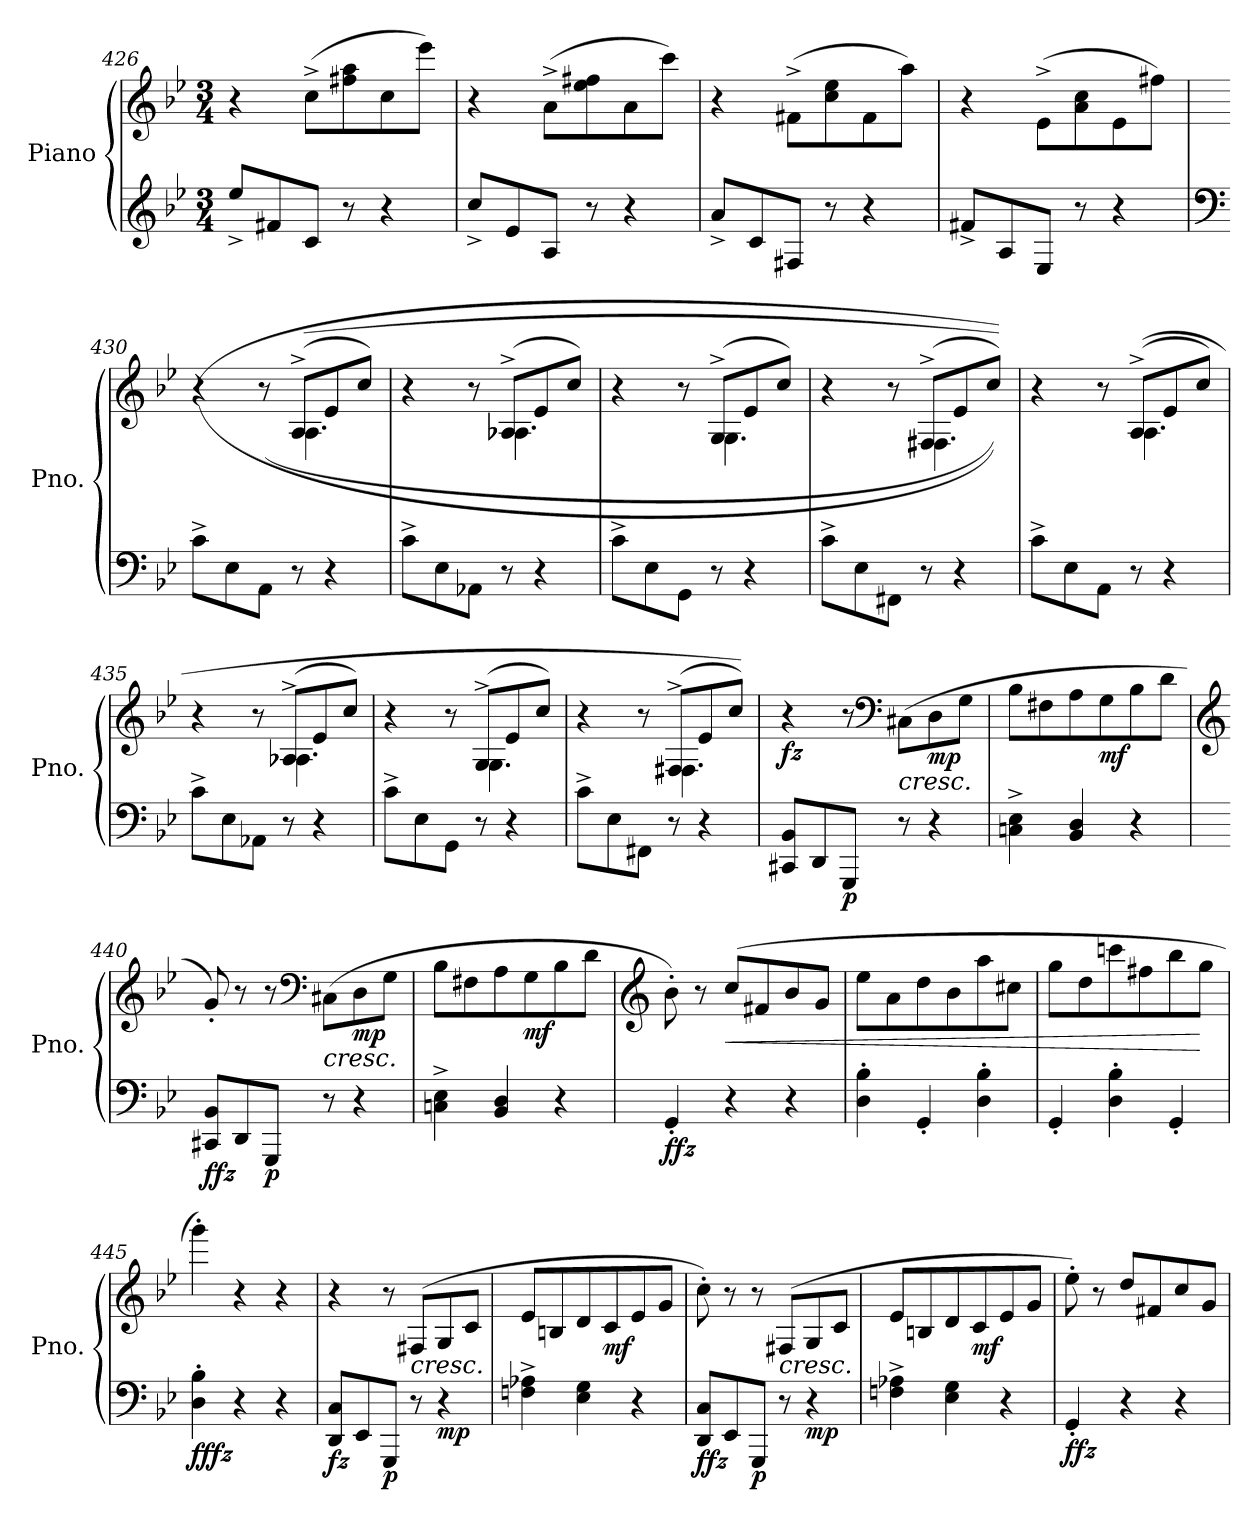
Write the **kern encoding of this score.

**kern	**kern	**dynam
*part1	*part1	*part1
*staff2	*staff1	*staff1/2
*I"Piano	*	*
*I'Pno.	*	*
*clefG2	*clefG2	*
*k[b-e-]	*k[b-e-]	*
*M3/4	*M3/4	*
=426	=426	=426
8ee-^/L	4r	.
8f#X/	.	.
8c/J	(>8cc^\L	.
8r	8ff#X\ 8aa\	.
4r	8cc\	.
.	8eee-\J)	.
!!LO:LB:g=z
=427	=427	=427
8cc^/L	4r	.
8e-/	.	.
8A/J	(>8a^\L	.
8r	8ee-\ 8ff#X\	.
4r	8a\	.
.	8ccc\J)	.
=428	=428	=428
8a^/L	4r	.
8c/	.	.
8F#X/J	(<8f#X^\L	.
8r	8cc\ 8ee-\	.
4r	8f#\	.
.	8aa\J)	.
=429	=429	=429
8f#X^/L	4r	.
8A/	.	.
8E-/J	(>8e-^\L	.
8r	8a\ 8cc\	.
4r	8e-\	.
.	8ff#X\J)	.
=430	=430	=430
*clefF4	*	*
*	*^	*
8c^\L	(>(>4r	4.ryy	.
8E-\	.	.	.
8AA\J	(>8r	.	.
8r	(<(>8A^/L	4.A\	.
4r	8e-/	.	.
.	8cc/J)	.	.
=431	=431	=431	=431
8c^\L	4r	4.ryy	.
8E-\	.	.	.
8AA-X\J	8r	.	.
8r	(<8A-X^/L	4.A-X\	.
4r	8e-/	.	.
.	8cc/J)	.	.
!!LO:LB:g=z	!!
=432	=432	=432	=432
8c^\L	4r	4.ryy	.
8E-\	.	.	.
8GG\J	8r	.	.
8r	(<8G^/L	4.G\	.
4r	8e-/	.	.
.	8cc/J)	.	.
=433	=433	=433	=433
8c^\L	4r	4.ryy	.
8E-\	.	.	.
8FF#X\J	8r	.	.
8r	(<8F#X^/L	4.F#X\	.
4r	8e-/	.	.
.	8cc/J)))))	.	.
=434	=434	=434	=434
8c^\L	4r	4.ryy	.
8E-\	.	.	.
8AA\J	8r	.	.
8r	(<(>8A^/L	4.A\	.
4r	8e-/	.	.
.	8cc/J)	.	.
=435	=435	=435	=435
8c^\L	4r	4.ryy	.
8E-\	.	.	.
8AA-X\J	8r	.	.
8r	(<8A-X^/L	4.A-X\	.
4r	8e-/	.	.
.	8cc/J)	.	.
=436	=436	=436	=436
8c^\L	4r	4.ryy	.
8E-\	.	.	.
8GG\J	8r	.	.
8r	(<8G^/L	4.G\	.
4r	8e-/	.	.
.	8cc/J)	.	.
!!LO:LB:g=z	!!
=437	=437	=437	=437
8c^\L	4r	4.ryy	.
8E-\	.	.	.
8FF#X\J	8r	.	.
8r	(<8F#X^/L	4.F#X\	.
4r	8e-/	.	.
.	8cc/J))	.	.
*	*v	*v	*
=438	=438	=438
!	!	!LO:DY:b
8CC#X/ 8BB-/L	4r	fz
8DD/	.	.
!	!	!LO:DY:b=2
8GGG/J	8r	p
*	*clefF4	*
!	!	!LO:HP:b
8r	(>8C#X\L	<
!	!	!LO:DY:b
4r	8D\	mp
.	8G\J	.
=439	=439	=439
4Cn\^ 4E-\^	8B-\L	.
.	8F#X\	.
4BB-/ 4D/	8A\	.
!	!	!LO:DY:b
.	8G\	mf
4r	8B-\	.
.	8d\J	[
=440	=440	=440
*	*clefG2	*
!	!	!LO:DY:b=2
!	!	!LO:DY:n=1:b
8CC#X/ 8BB-/L	8g'/)	f fz
8DD/	8r	.
!	!	!LO:DY:n=2:b=2
8GGG/J	8r	p
*	*clefF4	*
!	!	!LO:HP:b
8r	(>8C#X\L	<
!	!	!LO:DY:n=3:b
4r	8D\	mp
.	8G\J	.
=441	=441	=441
4Cn\^ 4E-\^	8B-\L	.
.	8F#X\	.
4BB-/ 4D/	8A\	.
!	!	!LO:DY:b
.	8G\	mf
4r	8B-\	.
.	8d\J	[
!!LO:PB:g=z
=442	=442	=442
*	*clefG2	*
!	!	!LO:DY:b=2
!	!	!LO:DY:n=1:b
4GG'/	8b-'\)	f fz
.	8r	.
!	!	!LO:HP:b
4r	(>8cc/L	<
.	8f#X/	.
4r	8b-/	.
.	8g/J	.
=443	=443	=443
4D\' 4B-\'	8ee-\L	.
.	8a\	.
4GG'/	8dd\	.
.	8b-\	.
4D\' 4B-\'	8aa\	.
.	8cc#X\J	.
=444	=444	=444
4GG'/	8gg\L	.
.	8dd\	.
4D\' 4B-\'	8cccn\	.
.	8ff#X\	.
4GG'/	8bb-\	.
.	8gg\J	[
=445	=445	=445
!	!	!LO:DY:b=2
!	!	!LO:DY:n=1:b
4D\' 4B-\'	4ggg'\)	ff fz
4r	4r	.
4r	4r	.
=446	=446	=446
!	!	!LO:DY:b=2
8DD/ 8C/L	4r	fz
8EE-/	.	.
!	!	!LO:DY:b=2
8GGG/J	8r	p
!	!	!LO:HP:b
8r	(>8F#X/L	<
!	!	!LO:DY:b=2
4r	8G/	mp
.	8c/J	.
=447	=447	=447
4Fn\^ 4A-X\^	8e-/L	.
.	8Bn/	.
4E-\ 4G\	8d/	.
!	!	!LO:DY:b
.	8c/	mf
4r	8e-/	.
.	8g/J	[
!!LO:LB:g=z
=448	=448	=448
!	!	!LO:DY:b=2
!	!	!LO:DY:n=1:b=2
8DD/ 8C/L	8cc'\)	f fz
8EE-/	8r	.
!	!	!LO:DY:n=2:b=2
8GGG/J	8r	p
!	!	!LO:HP:b
8r	(>8F#X/L	<
!	!	!LO:DY:n=3:b=2
4r	8G/	mp
.	8c/J	.
=449	=449	=449
4Fn\^ 4A-X\^	8e-/L	.
.	8Bn/	.
4E-\ 4G\	8d/	.
!	!	!LO:DY:b
.	8c/	mf
4r	8e-/	.
.	8g/J	[
=450	=450	=450
!	!	!LO:DY:b=2
!	!	!LO:DY:n=1:b
4GG'/	8ee-'\)	f fz
.	8r	.
4r	8dd/L	.
.	8f#X/	.
4r	8cc/	.
.	8g/J	.
=	=	=
*-	*-	*-
